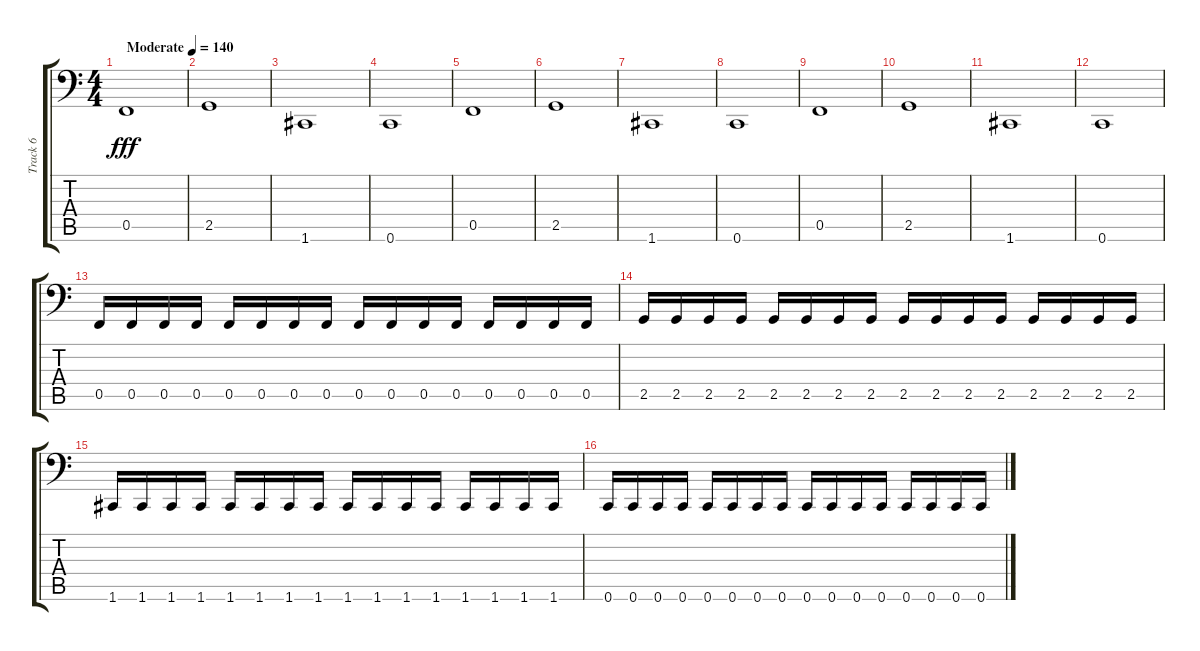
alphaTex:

\track ("Track 6" "Track 6") {instrument electricbassfinger}
\staff {score tabs}
\tuning (C3 G2 Eb2 Bb1 F1 C1) {hide}
\ts (4 4)
\tempo (140 "Moderate")
\clef f4
\ks c
0.5.1{dy fff instrument electricbassfinger} |
2.5.1 |
1.6.1 |
0.6.1 |
0.5.1 |
2.5.1 |
1.6.1 |
0.6.1 |
0.5.1 |
2.5.1 |
1.6.1 |
0.6.1 |
0.5.16 0.5.16 0.5.16 0.5.16 0.5.16 0.5.16 0.5.16 0.5.16 0.5.16 0.5.16 0.5.16 0.5.16 0.5.16 0.5.16 0.5.16 0.5.16 |
2.5.16 2.5.16 2.5.16 2.5.16 2.5.16 2.5.16 2.5.16 2.5.16 2.5.16 2.5.16 2.5.16 2.5.16 2.5.16 2.5.16 2.5.16 2.5.16 |
1.6.16 1.6.16 1.6.16 1.6.16 1.6.16 1.6.16 1.6.16 1.6.16 1.6.16 1.6.16 1.6.16 1.6.16 1.6.16 1.6.16 1.6.16 1.6.16 |
0.6.16 0.6.16 0.6.16 0.6.16 0.6.16 0.6.16 0.6.16 0.6.16 0.6.16 0.6.16 0.6.16 0.6.16 0.6.16 0.6.16 0.6.16 0.6.16
